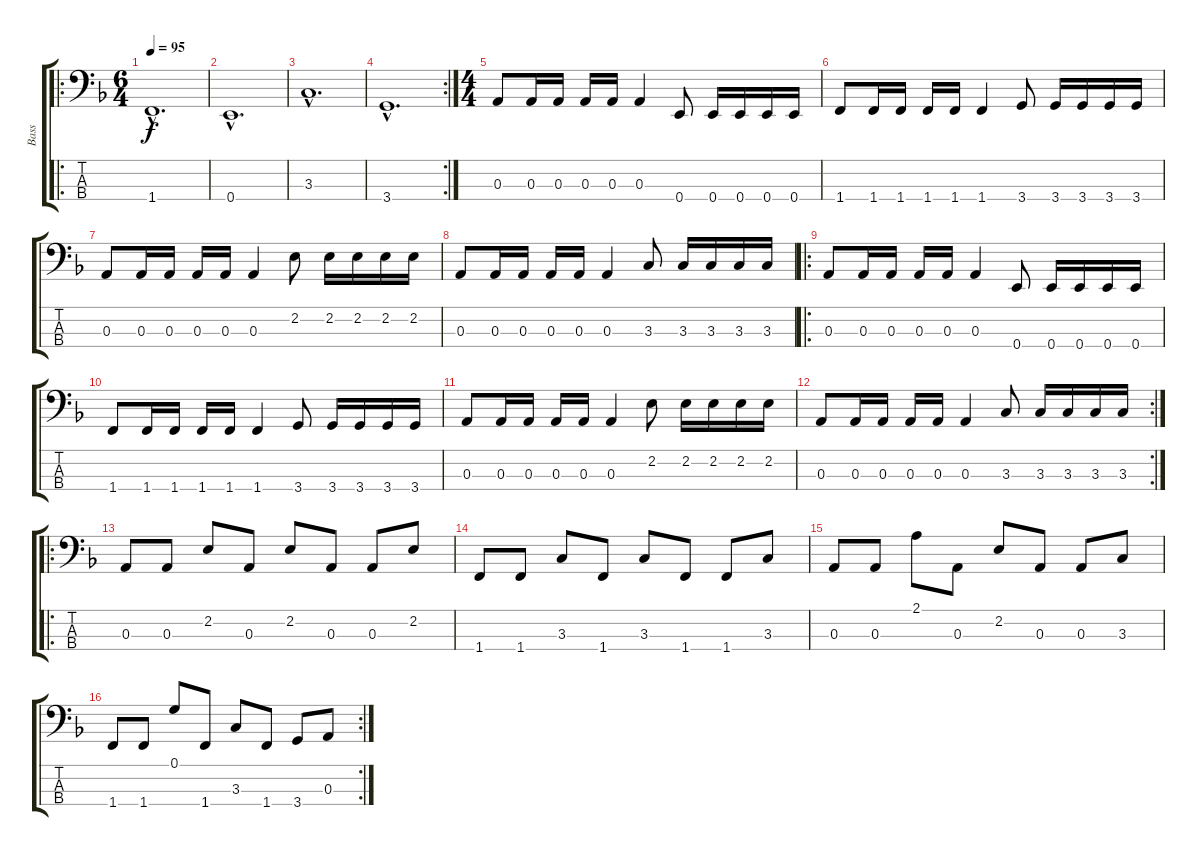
\track ("Bass" "Bass") {instrument electricbasspick}
\staff {score tabs}
\tuning (G2 D2 A1 E1) {hide}
\ro
\ts (6 4)
\tempo 95
\clef f4
\ks dminor
1.4{hac}.1{d dy f} |
0.4{hac}.1{d} |
3.3{hac}.1{d} |
\rc 2
3.4{hac}.1{d} |
\ts (4 4)
0.3.8 0.3.16 0.3.16 0.3.16 0.3.16 0.3.4 0.4.8 0.4.16 0.4.16 0.4.16 0.4.16 |
1.4.8 1.4.16 1.4.16 1.4.16 1.4.16 1.4.4 3.4.8 3.4.16 3.4.16 3.4.16 3.4.16 |
0.3.8 0.3.16 0.3.16 0.3.16 0.3.16 0.3.4 2.2.8 2.2.16 2.2.16 2.2.16 2.2.16 |
0.3.8 0.3.16 0.3.16 0.3.16 0.3.16 0.3.4 3.3.8 3.3.16 3.3.16 3.3.16 3.3.16 |
\ro
0.3.8 0.3.16 0.3.16 0.3.16 0.3.16 0.3.4 0.4.8 0.4.16 0.4.16 0.4.16 0.4.16 |
1.4.8 1.4.16 1.4.16 1.4.16 1.4.16 1.4.4 3.4.8 3.4.16 3.4.16 3.4.16 3.4.16 |
0.3.8 0.3.16 0.3.16 0.3.16 0.3.16 0.3.4 2.2.8 2.2.16 2.2.16 2.2.16 2.2.16 |
\rc 2
0.3.8 0.3.16 0.3.16 0.3.16 0.3.16 0.3.4 3.3.8 3.3.16 3.3.16 3.3.16 3.3.16 |
\ro
0.3.8 0.3.8 2.2.8 0.3.8 2.2.8 0.3.8 0.3.8 2.2.8 |
1.4.8 1.4.8 3.3.8 1.4.8 3.3.8 1.4.8 1.4.8 3.3.8 |
0.3.8 0.3.8 2.1.8 0.3.8 2.2.8 0.3.8 0.3.8 3.3.8 |
\rc 2
1.4.8 1.4.8 0.1.8 1.4.8 3.3.8 1.4.8 3.4.8 0.3.8
